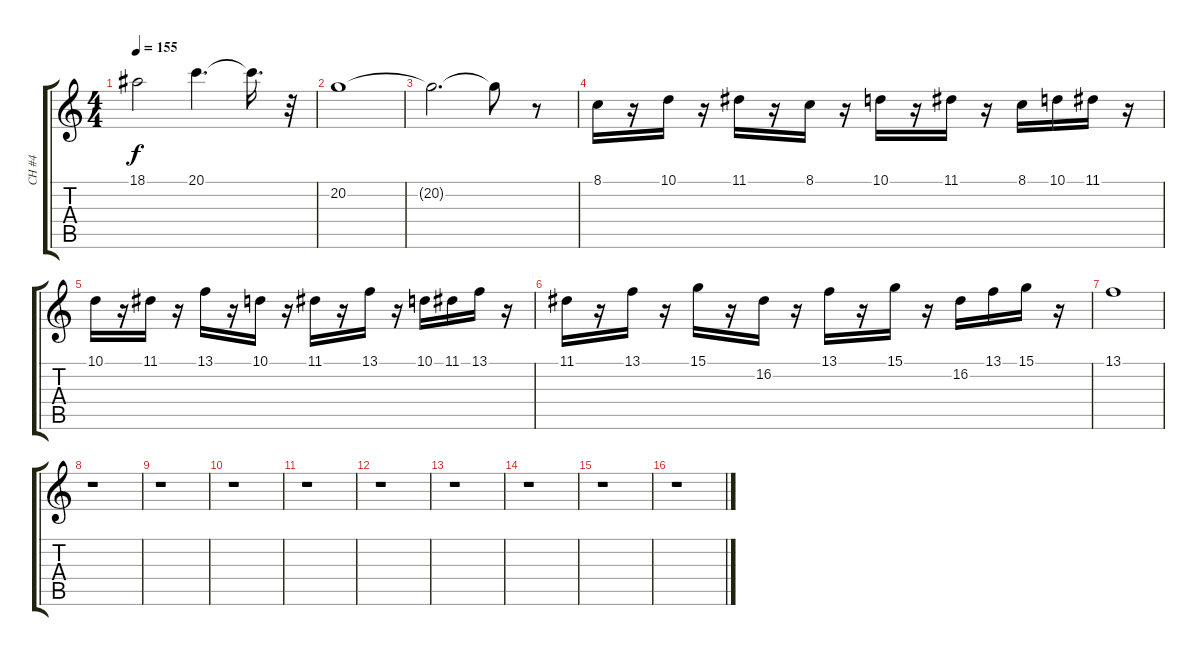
\track ("CH #4" "CH #4") {instrument trumpet}
\staff {score tabs}
\tuning (E4 B3 G3 D3 A2 E2) {hide}
\ts (4 4)
\tempo 155
\clef g2
\ks c
18.1.2{dy f} 20.1.4{d} 20.1{t}.16{d} r.32 |
20.2.1 |
20.2{t}.2{d} 20.2{t}.8 r.8 |
8.1.16 r.16 10.1.16 r.16 11.1.16 r.16 8.1.16 r.16 10.1.16 r.16 11.1.16 r.16 8.1.16 10.1.16 11.1.16 r.16 |
10.1.16 r.16 11.1.16 r.16 13.1.16 r.16 10.1.16 r.16 11.1.16 r.16 13.1.16 r.16 10.1.16 11.1.16 13.1.16 r.16 |
11.1.16 r.16 13.1.16 r.16 15.1.16 r.16 16.2.16 r.16 13.1.16 r.16 15.1.16 r.16 16.2.16 13.1.16 15.1.16 r.16 |
13.1.1 |
r.1 |
r.1 |
r.1 |
r.1 |
r.1 |
r.1 |
r.1 |
r.1 |
r.1
